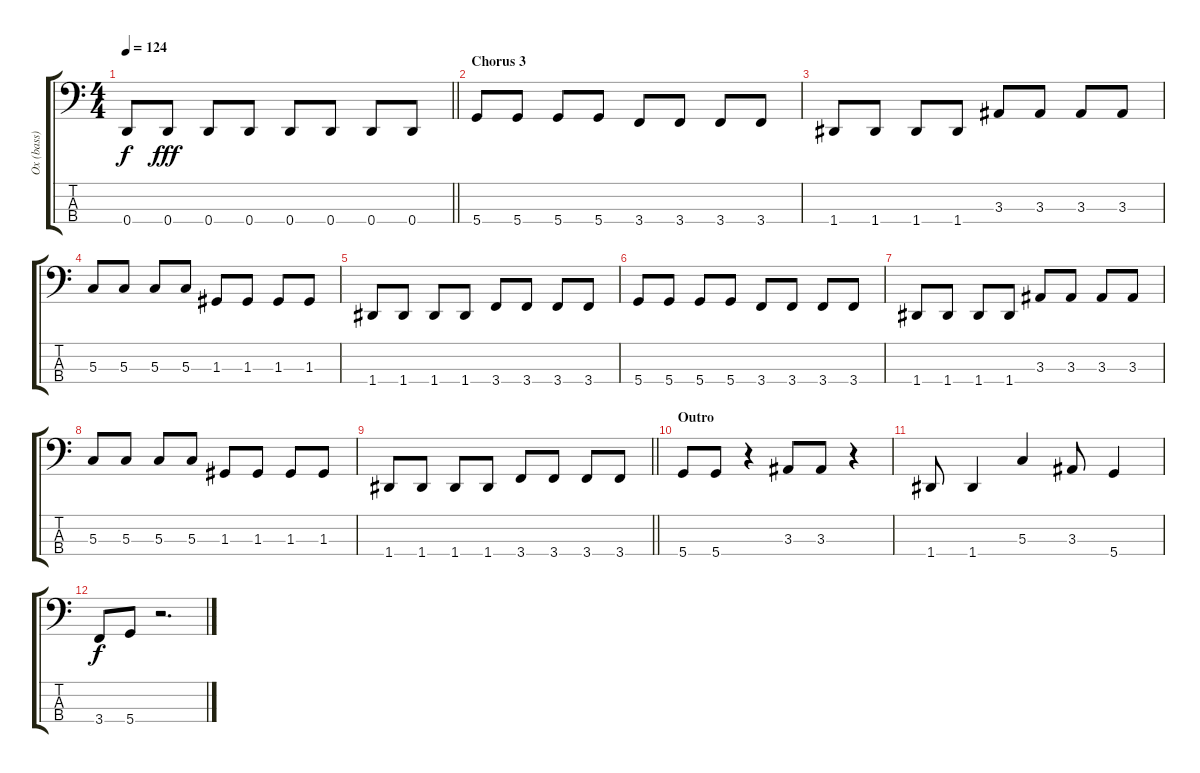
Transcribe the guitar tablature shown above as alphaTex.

\track ("Ox (bass)" "Ox (bass)") {instrument electricbasspick}
\staff {score tabs}
\tuning (F2 C2 G1 D1) {hide}
\ts (4 4)
\tempo 124
\clef f4
\barLineRight lightlight
\ks c
0.4.8{dy f} 0.4.8{dy fff} 0.4.8 0.4.8 0.4.8 0.4.8 0.4.8 0.4.8 |
\section ("" "Chorus 3")
5.4.8 5.4.8 5.4.8 5.4.8 3.4.8 3.4.8 3.4.8 3.4.8 |
1.4.8 1.4.8 1.4.8 1.4.8 3.3.8 3.3.8 3.3.8 3.3.8 |
5.3.8 5.3.8 5.3.8 5.3.8 1.3.8 1.3.8 1.3.8 1.3.8 |
1.4.8 1.4.8 1.4.8 1.4.8 3.4.8 3.4.8 3.4.8 3.4.8 |
5.4.8 5.4.8 5.4.8 5.4.8 3.4.8 3.4.8 3.4.8 3.4.8 |
1.4.8 1.4.8 1.4.8 1.4.8 3.3.8 3.3.8 3.3.8 3.3.8 |
5.3.8 5.3.8 5.3.8 5.3.8 1.3.8 1.3.8 1.3.8 1.3.8 |
\barLineRight lightlight
1.4.8 1.4.8 1.4.8 1.4.8 3.4.8 3.4.8 3.4.8 3.4.8 |
\section ("" "Outro")
5.4.8 5.4.8 r.4 3.3.8 3.3.8 r.4 |
1.4.8 1.4.4 5.3.4 3.3.8 5.4.4 |
3.4.8{dy f} 5.4.8 r.2{d}
